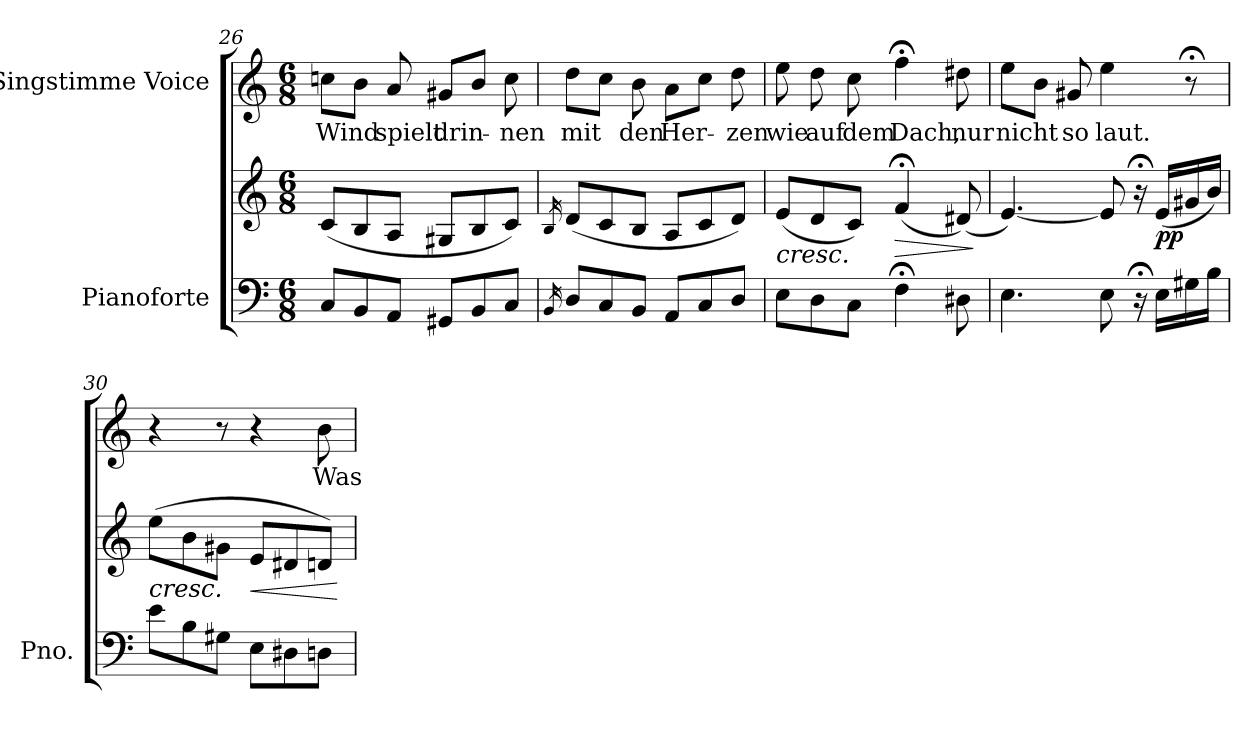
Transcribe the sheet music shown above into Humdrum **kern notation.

**kern	**kern	**dynam	**kern	**text
*part2	*part2	*part2	*part1	*part1
*staff3	*staff2	*staff2/3	*staff1	*staff1
*I"Pianoforte	*	*	*I"Singstimme Voice	*
*I'Pno.	*	*	*	*
!!LO:LB:g=z
*clefF4	*clefG2	*	*clefG2	*
*k[]	*k[]	*	*k[]	*
*M6/8	*M6/8	*	*M6/8	*
=26	=26	=26	=26	=26
!	!	!	!	!LO:LY:b
8C/L	(8c/L	.	8ccn\L	Wind
8BB/	8B/	.	8b\J	.
!	!	!	!	!LO:LY:b
8AA/J	8A/J	.	8a/	spielt
!	!	!	!	!LO:LY:b
8GG#X/L	8G#X/L	.	8g#X/L	drin-
8BB/	8B/	.	8b/J	.
!	!	!	!	!LO:LY:b
8C/J	8c/J)	.	8cc\	-nen
=27	=27	=27	=27	=27
16qBB/	16qB/	.	.	.
!	!	!	!	!LO:LY:b
8D/L	(8d/L	.	8dd\L	-mit
8C/	8c/	.	8cc\J	.
!	!	!	!	!LO:LY:b
8BB/J	8B/J	.	8b\	den
!	!	!	!	!LO:LY:b
8AA/L	8A/L	.	8a\L	Her-
8C/	8c/	.	8cc\J	.
!	!	!	!	!LO:LY:b
8D/J	8d/J)	.	8dd\	-zen
=28	=28	=28	=28	=28
!	!	!LO:HP:b	!	!LO:LY:b
8E\L	(8e/L	<	8ee\	wie
!	!	!	!	!LO:LY:b
8D\	8d/	.	8dd\	auf
!	!	!	!	!LO:LY:b
8C\J	8c/J)	.	8cc\	dem
!	!	!LO:HP:b	!	!LO:LY:b
4F;<\	(4f;</	>	4ff;<\	Dach,
!	!	!	!	!LO:LY:b
8D#X\	(8d#X/)	.	8dd#X\	nur
.	.	[ ]	.	.
=29	=29	=29	=29	=29
!	!	!	!	!LO:LY:b
4.E\	[4.e/)	.	8ee\L	nicht
.	.	.	8b\J	.
!	!	!	!	!LO:LY:b
.	.	.	8g#X/	so
!	!	!	!	!LO:LY:b
8E\	8e/]	.	4ee\	laut.
16r;<	16r;<	.	.	.
!	!	!LO:DY:b	!	!
16E\LL	(16e/LL	pp	.	.
16G#X\	16g#X/	.	8r;<	.
16B\JJ	16b/JJ)	.	.	.
=30	=30	=30	=30	=30
!	!	!LO:HP:b	!	!
8e\L	(8ee\L	<	4r	.
8B\	8b\	.	.	.
8G#X\J	8g#X\J	.	8r	.
!	!	!LO:HP:b	!	!
8E\L	8e/L	<	4r	.
8D#X\	8d#X/	.	.	.
!	!	!	!	!LO:LY:b
8Dn\J	8dn/J)	.	8b\	Was
.	.	[ [	.	.
=	=	=	=	=
*-	*-	*-	*-	*-
